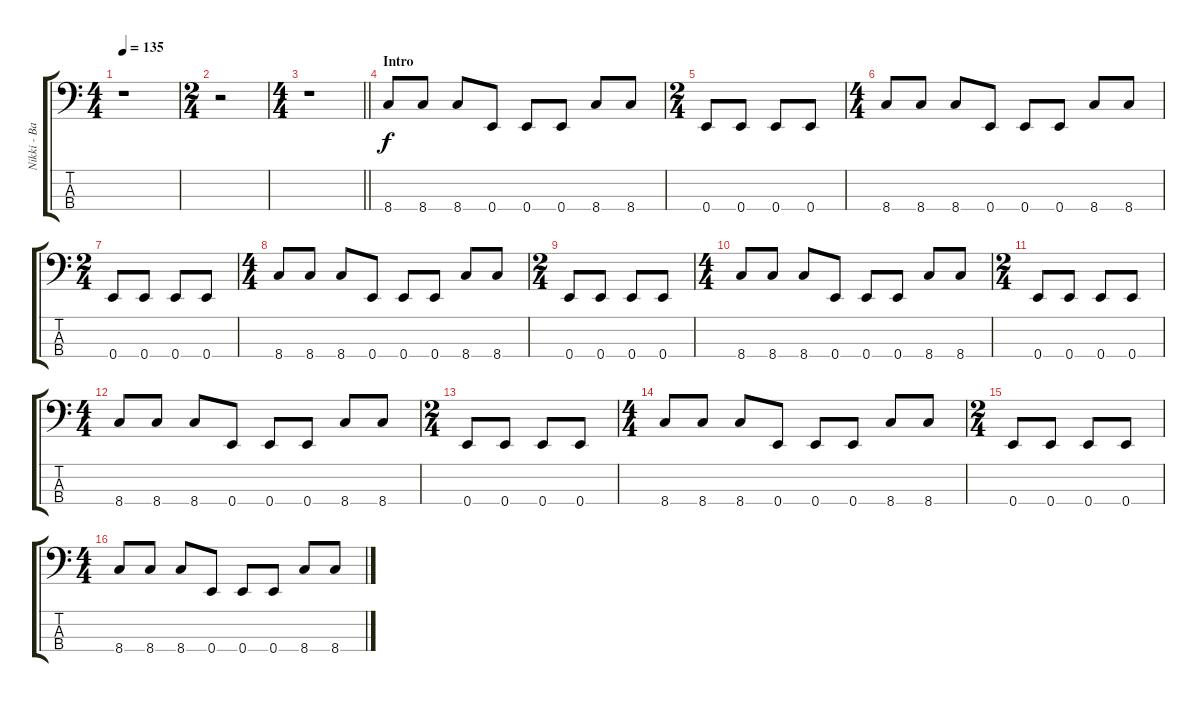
\track ("Nikki - Bass" "Nikki - Ba") {instrument electricbasspick}
\staff {score tabs}
\tuning (G2 D2 A1 E1) {hide}
\ts (4 4)
\tempo 135
\clef f4
\ks c
r.1{dy f instrument electricbasspick} |
\ts (2 4)
r.2 |
\ts (4 4)
\barLineRight lightlight
r.1 |
\section ("" "Intro")
8.4.8 8.4.8 8.4.8 0.4.8 0.4.8 0.4.8 8.4.8 8.4.8 |
\ts (2 4)
0.4.8 0.4.8 0.4.8 0.4.8 |
\ts (4 4)
8.4.8 8.4.8 8.4.8 0.4.8 0.4.8 0.4.8 8.4.8 8.4.8 |
\ts (2 4)
0.4.8 0.4.8 0.4.8 0.4.8 |
\ts (4 4)
8.4.8 8.4.8 8.4.8 0.4.8 0.4.8 0.4.8 8.4.8 8.4.8 |
\ts (2 4)
0.4.8 0.4.8 0.4.8 0.4.8 |
\ts (4 4)
8.4.8 8.4.8 8.4.8 0.4.8 0.4.8 0.4.8 8.4.8 8.4.8 |
\ts (2 4)
0.4.8 0.4.8 0.4.8 0.4.8 |
\ts (4 4)
8.4.8 8.4.8 8.4.8 0.4.8 0.4.8 0.4.8 8.4.8 8.4.8 |
\ts (2 4)
0.4.8 0.4.8 0.4.8 0.4.8 |
\ts (4 4)
8.4.8 8.4.8 8.4.8 0.4.8 0.4.8 0.4.8 8.4.8 8.4.8 |
\ts (2 4)
0.4.8 0.4.8 0.4.8 0.4.8 |
\ts (4 4)
8.4.8 8.4.8 8.4.8 0.4.8 0.4.8 0.4.8 8.4.8 8.4.8
